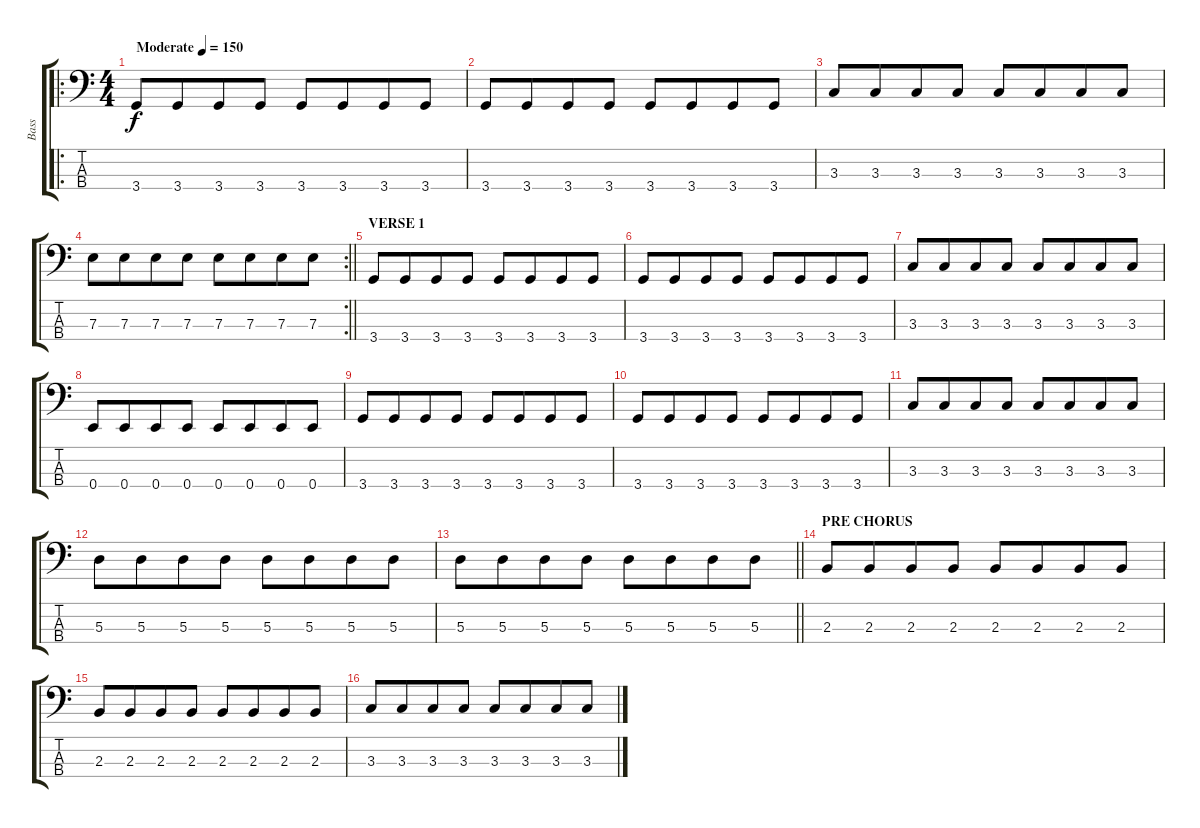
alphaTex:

\track ("Bass" "Bass") {instrument electricbassfinger}
\staff {score tabs}
\tuning (G2 D2 A1 E1) {hide}
\ro
\ts (4 4)
\tempo (150 "Moderate")
\clef f4
\ks c
3.4.8{dy f instrument electricbassfinger} 3.4.8{beam merge} 3.4.8 3.4.8 3.4.8 3.4.8{beam merge} 3.4.8 3.4.8 |
3.4.8 3.4.8{beam merge} 3.4.8 3.4.8 3.4.8 3.4.8{beam merge} 3.4.8 3.4.8 |
3.3.8 3.3.8{beam merge} 3.3.8 3.3.8 3.3.8 3.3.8{beam merge} 3.3.8 3.3.8 |
\rc 2
\barLineRight lightlight
7.3.8 7.3.8{beam merge} 7.3.8 7.3.8 7.3.8 7.3.8{beam merge} 7.3.8 7.3.8 |
\section ("" "VERSE 1")
3.4.8 3.4.8{beam merge} 3.4.8 3.4.8 3.4.8 3.4.8{beam merge} 3.4.8 3.4.8 |
3.4.8 3.4.8{beam merge} 3.4.8 3.4.8 3.4.8 3.4.8{beam merge} 3.4.8 3.4.8 |
3.3.8 3.3.8{beam merge} 3.3.8 3.3.8 3.3.8 3.3.8{beam merge} 3.3.8 3.3.8 |
0.4.8 0.4.8{beam merge} 0.4.8 0.4.8 0.4.8 0.4.8{beam merge} 0.4.8 0.4.8 |
3.4.8 3.4.8{beam merge} 3.4.8 3.4.8 3.4.8 3.4.8{beam merge} 3.4.8 3.4.8 |
3.4.8 3.4.8{beam merge} 3.4.8 3.4.8 3.4.8 3.4.8{beam merge} 3.4.8 3.4.8 |
3.3.8 3.3.8{beam merge} 3.3.8 3.3.8 3.3.8 3.3.8{beam merge} 3.3.8 3.3.8 |
5.3.8 5.3.8{beam merge} 5.3.8 5.3.8 5.3.8 5.3.8{beam merge} 5.3.8 5.3.8 |
\barLineRight lightlight
5.3.8 5.3.8{beam merge} 5.3.8 5.3.8 5.3.8 5.3.8{beam merge} 5.3.8 5.3.8 |
\section ("" "PRE CHORUS")
2.3.8 2.3.8{beam merge} 2.3.8 2.3.8 2.3.8 2.3.8{beam merge} 2.3.8 2.3.8 |
2.3.8 2.3.8{beam merge} 2.3.8 2.3.8 2.3.8 2.3.8{beam merge} 2.3.8 2.3.8 |
3.3.8 3.3.8{beam merge} 3.3.8 3.3.8 3.3.8 3.3.8{beam merge} 3.3.8 3.3.8
